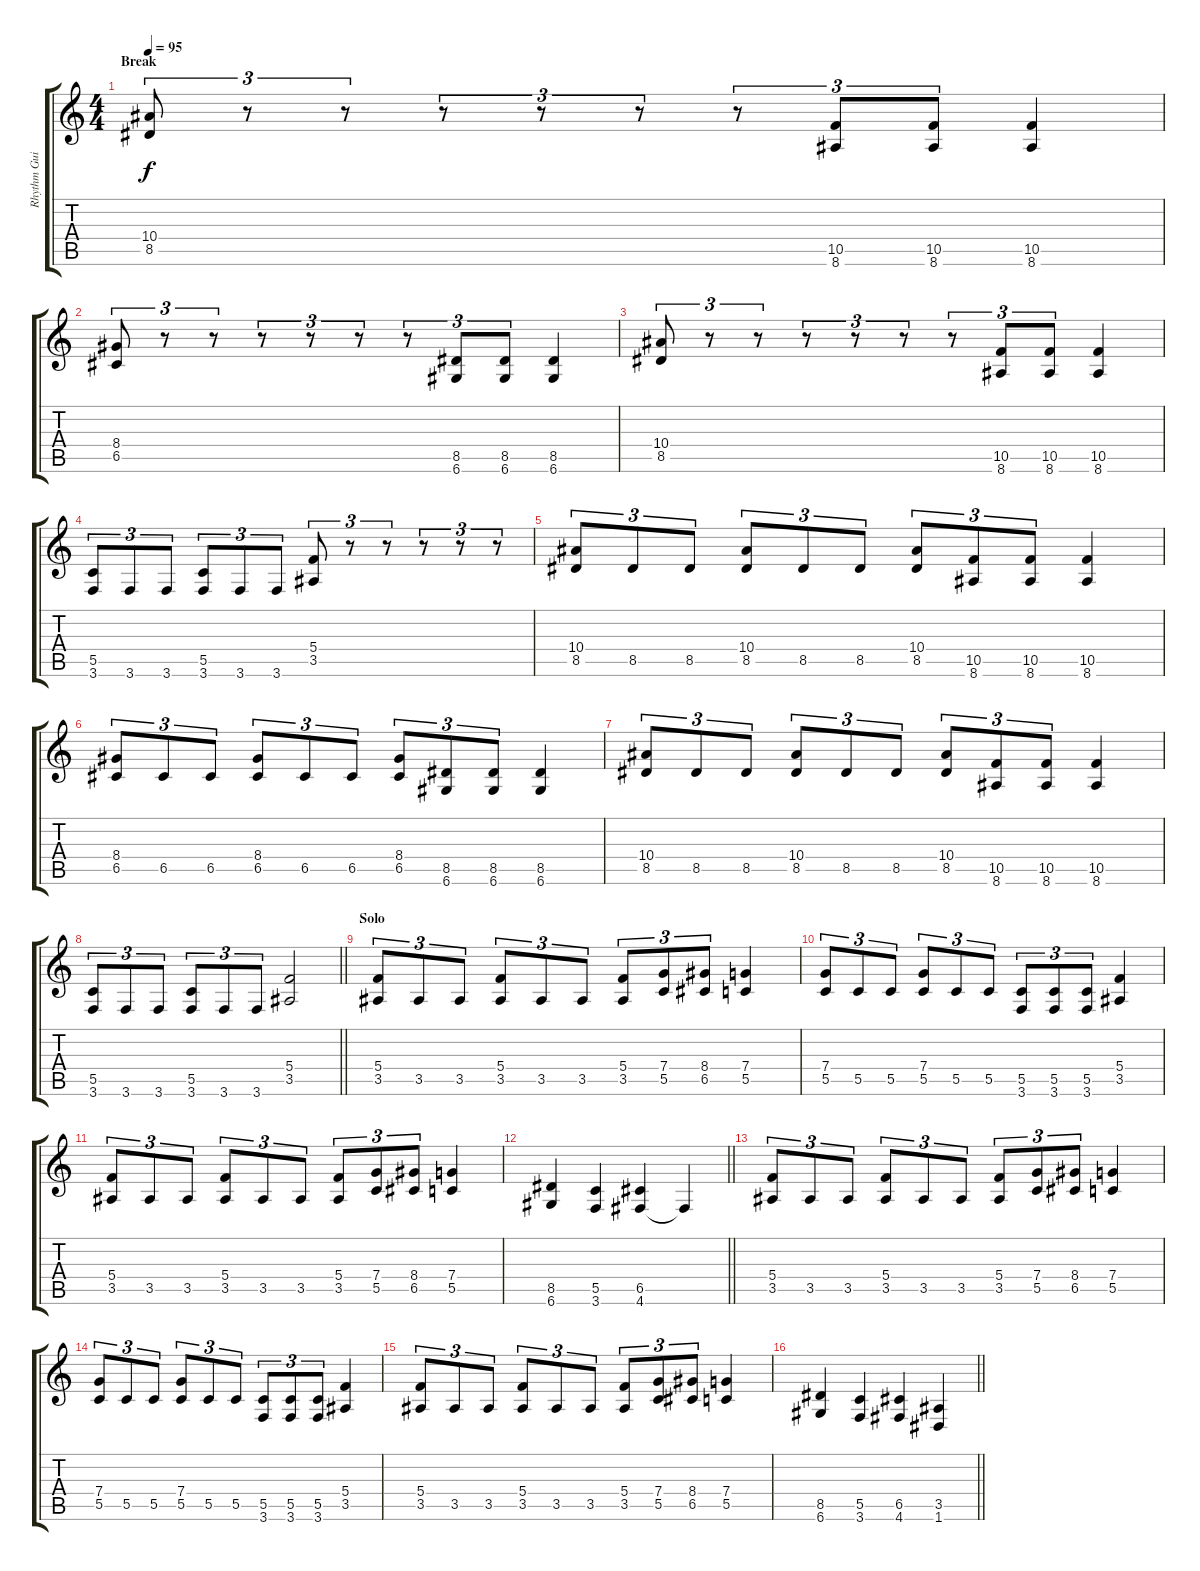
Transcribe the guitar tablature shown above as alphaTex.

\track ("Rhythm Guitar" "Rhythm Gui") {instrument distortionguitar}
\staff {score tabs}
\tuning (D4 A3 F3 C3 G2 D2) {hide}
\ts (4 4)
\section ("" "Break")
\tempo 95
\clef g2
\ks c
(10.4 8.5).8{tu (3 2) dy f} r.8{tu (3 2)} r.8{tu (3 2)} r.8{tu (3 2)} r.8{tu (3 2)} r.8{tu (3 2)} r.8{tu (3 2)} (10.5 8.6).8{tu (3 2)} (10.5 8.6).8{tu (3 2)} (10.5 8.6).4 |
(8.4 6.5).8{tu (3 2)} r.8{tu (3 2)} r.8{tu (3 2)} r.8{tu (3 2)} r.8{tu (3 2)} r.8{tu (3 2)} r.8{tu (3 2)} (8.5 6.6).8{tu (3 2)} (8.5 6.6).8{tu (3 2)} (8.5 6.6).4 |
(10.4 8.5).8{tu (3 2)} r.8{tu (3 2)} r.8{tu (3 2)} r.8{tu (3 2)} r.8{tu (3 2)} r.8{tu (3 2)} r.8{tu (3 2)} (10.5 8.6).8{tu (3 2)} (10.5 8.6).8{tu (3 2)} (10.5 8.6).4 |
(5.5 3.6).8{tu (3 2)} 3.6.8{tu (3 2)} 3.6.8{tu (3 2)} (5.5 3.6).8{tu (3 2)} 3.6.8{tu (3 2)} 3.6.8{tu (3 2)} (5.4 3.5).8{tu (3 2)} r.8{tu (3 2)} r.8{tu (3 2)} r.8{tu (3 2)} r.8{tu (3 2)} r.8{tu (3 2)} |
(10.4 8.5).8{tu (3 2)} 8.5.8{tu (3 2)} 8.5.8{tu (3 2)} (10.4 8.5).8{tu (3 2)} 8.5.8{tu (3 2)} 8.5.8{tu (3 2)} (10.4 8.5).8{tu (3 2)} (10.5 8.6).8{tu (3 2)} (10.5 8.6).8{tu (3 2)} (10.5 8.6).4 |
(8.4 6.5).8{tu (3 2)} 6.5.8{tu (3 2)} 6.5.8{tu (3 2)} (8.4 6.5).8{tu (3 2)} 6.5.8{tu (3 2)} 6.5.8{tu (3 2)} (8.4 6.5).8{tu (3 2)} (8.5 6.6).8{tu (3 2)} (8.5 6.6).8{tu (3 2)} (8.5 6.6).4 |
(10.4 8.5).8{tu (3 2)} 8.5.8{tu (3 2)} 8.5.8{tu (3 2)} (10.4 8.5).8{tu (3 2)} 8.5.8{tu (3 2)} 8.5.8{tu (3 2)} (10.4 8.5).8{tu (3 2)} (10.5 8.6).8{tu (3 2)} (10.5 8.6).8{tu (3 2)} (10.5 8.6).4 |
\barLineRight lightlight
(5.5 3.6).8{tu (3 2)} 3.6.8{tu (3 2)} 3.6.8{tu (3 2)} (5.5 3.6).8{tu (3 2)} 3.6.8{tu (3 2)} 3.6.8{tu (3 2)} (5.4 3.5).2 |
\section ("" "Solo")
(5.4 3.5).8{tu (3 2)} 3.5.8{tu (3 2)} 3.5.8{tu (3 2)} (5.4 3.5).8{tu (3 2)} 3.5.8{tu (3 2)} 3.5.8{tu (3 2)} (5.4 3.5).8{tu (3 2)} (7.4 5.5).8{tu (3 2)} (8.4 6.5).8{tu (3 2)} (7.4 5.5).4 |
(7.4 5.5).8{tu (3 2)} 5.5.8{tu (3 2)} 5.5.8{tu (3 2)} (7.4 5.5).8{tu (3 2)} 5.5.8{tu (3 2)} 5.5.8{tu (3 2)} (5.5 3.6).8{tu (3 2)} (5.5 3.6).8{tu (3 2)} (5.5 3.6).8{tu (3 2)} (5.4 3.5).4 |
(5.4 3.5).8{tu (3 2)} 3.5.8{tu (3 2)} 3.5.8{tu (3 2)} (5.4 3.5).8{tu (3 2)} 3.5.8{tu (3 2)} 3.5.8{tu (3 2)} (5.4 3.5).8{tu (3 2)} (7.4 5.5).8{tu (3 2)} (8.4 6.5).8{tu (3 2)} (7.4 5.5).4 |
\barLineRight lightlight
(8.5 6.6).4 (5.5 3.6).4 (6.5 4.6).4 4.6{t}.4 |
(5.4 3.5).8{tu (3 2)} 3.5.8{tu (3 2)} 3.5.8{tu (3 2)} (5.4 3.5).8{tu (3 2)} 3.5.8{tu (3 2)} 3.5.8{tu (3 2)} (5.4 3.5).8{tu (3 2)} (7.4 5.5).8{tu (3 2)} (8.4 6.5).8{tu (3 2)} (7.4 5.5).4 |
(7.4 5.5).8{tu (3 2)} 5.5.8{tu (3 2)} 5.5.8{tu (3 2)} (7.4 5.5).8{tu (3 2)} 5.5.8{tu (3 2)} 5.5.8{tu (3 2)} (5.5 3.6).8{tu (3 2)} (5.5 3.6).8{tu (3 2)} (5.5 3.6).8{tu (3 2)} (5.4 3.5).4 |
(5.4 3.5).8{tu (3 2)} 3.5.8{tu (3 2)} 3.5.8{tu (3 2)} (5.4 3.5).8{tu (3 2)} 3.5.8{tu (3 2)} 3.5.8{tu (3 2)} (5.4 3.5).8{tu (3 2)} (7.4 5.5).8{tu (3 2)} (8.4 6.5).8{tu (3 2)} (7.4 5.5).4 |
\barLineRight lightlight
(8.5 6.6).4 (5.5 3.6).4 (6.5 4.6).4 (3.5 1.6).4
